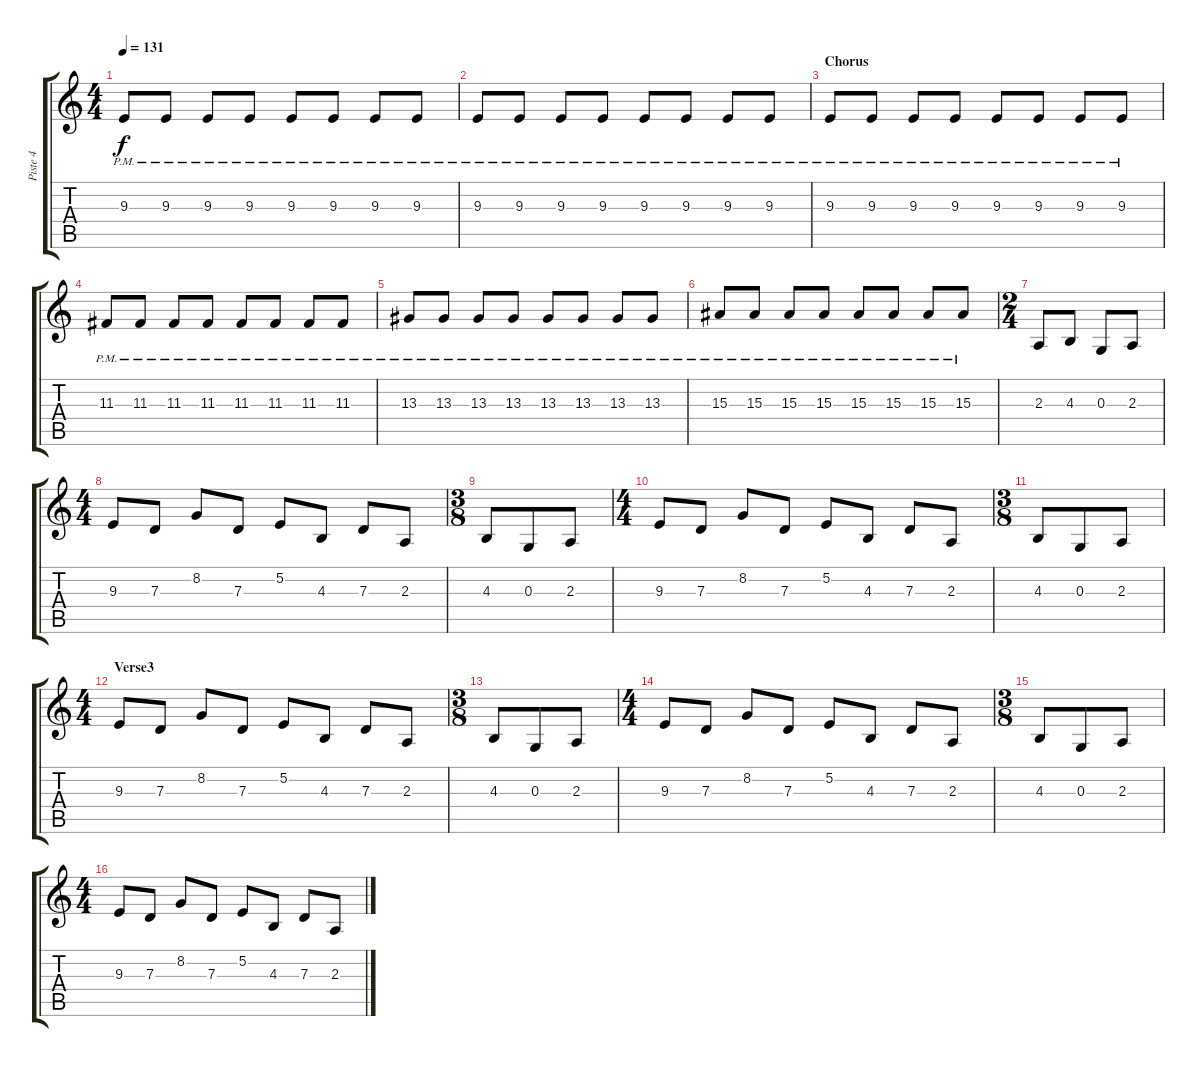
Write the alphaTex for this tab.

\track ("Piste 4" "Piste 4") {instrument lead1square}
\staff {score tabs}
\tuning (E4 B3 G3 D3 A2 E2) {hide}
\ts (4 4)
\tempo 131
\clef g2
\ks c
9.3{pm}.8{dy f} 9.3{pm}.8 9.3{pm}.8 9.3{pm}.8 9.3{pm}.8 9.3{pm}.8 9.3{pm}.8 9.3{pm}.8 |
9.3{pm}.8 9.3{pm}.8 9.3{pm}.8 9.3{pm}.8 9.3{pm}.8 9.3{pm}.8 9.3{pm}.8 9.3{pm}.8 |
\section ("" "Chorus")
9.3{pm}.8 9.3{pm}.8 9.3{pm}.8 9.3{pm}.8 9.3{pm}.8 9.3{pm}.8 9.3{pm}.8 9.3{pm}.8 |
11.3{pm}.8 11.3{pm}.8 11.3{pm}.8 11.3{pm}.8 11.3{pm}.8 11.3{pm}.8 11.3{pm}.8 11.3{pm}.8 |
13.3{pm}.8 13.3{pm}.8 13.3{pm}.8 13.3{pm}.8 13.3{pm}.8 13.3{pm}.8 13.3{pm}.8 13.3{pm}.8 |
15.3{pm}.8 15.3{pm}.8 15.3{pm}.8 15.3{pm}.8 15.3{pm}.8 15.3{pm}.8 15.3{pm}.8 15.3{pm}.8 |
\ts (2 4)
2.3.8 4.3.8 0.3.8 2.3.8 |
\ts (4 4)
9.3.8 7.3.8 8.2.8 7.3.8 5.2.8 4.3.8 7.3.8 2.3.8 |
\ts (3 8)
4.3.8 0.3.8 2.3.8 |
\ts (4 4)
9.3.8 7.3.8 8.2.8 7.3.8 5.2.8 4.3.8 7.3.8 2.3.8 |
\ts (3 8)
4.3.8 0.3.8 2.3.8 |
\ts (4 4)
\section ("" "Verse3")
9.3.8 7.3.8 8.2.8 7.3.8 5.2.8 4.3.8 7.3.8 2.3.8 |
\ts (3 8)
4.3.8 0.3.8 2.3.8 |
\ts (4 4)
9.3.8 7.3.8 8.2.8 7.3.8 5.2.8 4.3.8 7.3.8 2.3.8 |
\ts (3 8)
4.3.8 0.3.8 2.3.8 |
\ts (4 4)
9.3.8 7.3.8 8.2.8 7.3.8 5.2.8 4.3.8 7.3.8 2.3.8
